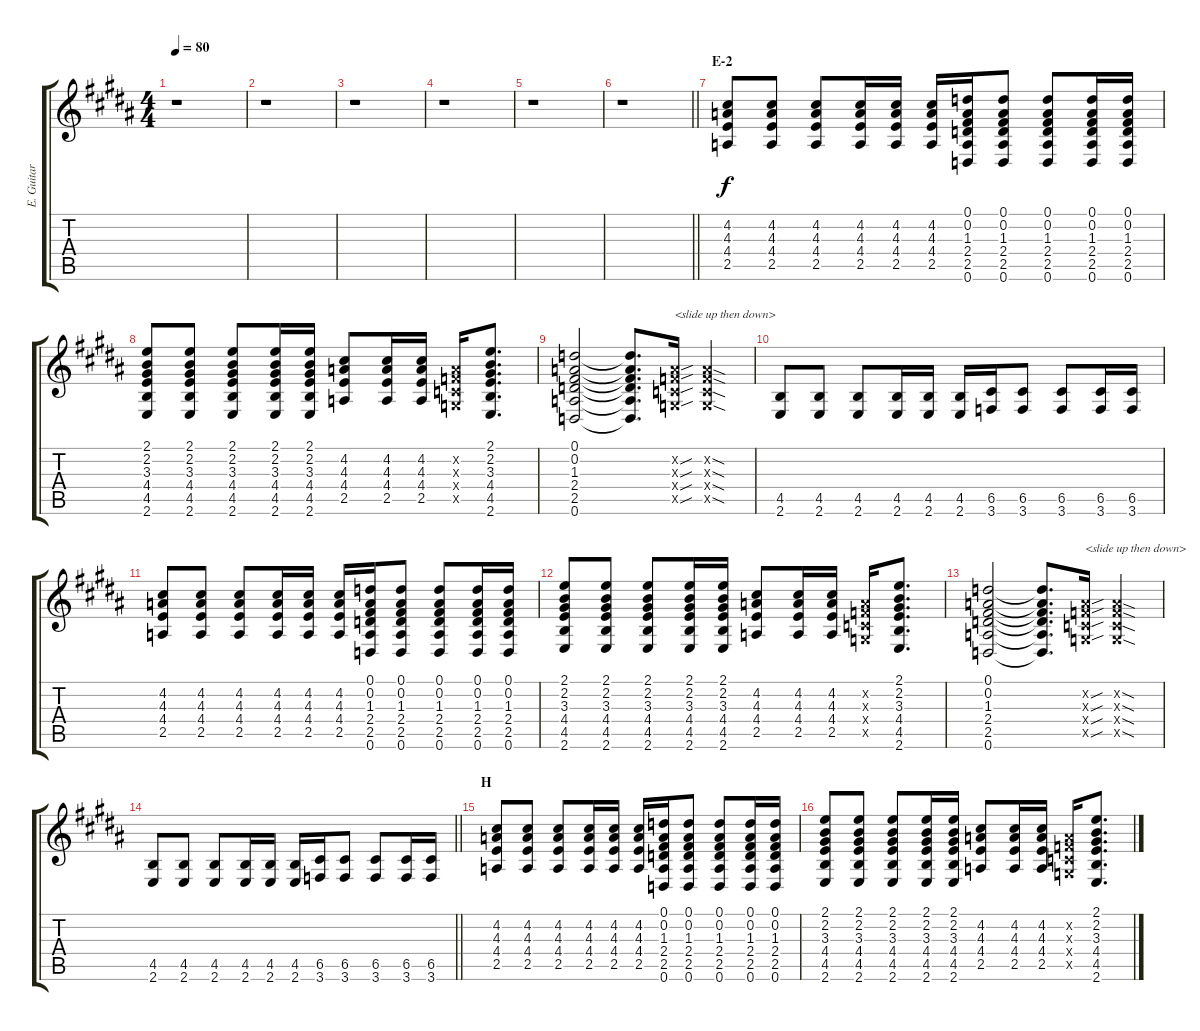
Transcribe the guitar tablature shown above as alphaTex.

\track ("E. Guitar III" "E. Guitar ") {instrument overdrivenguitar}
\staff {score tabs}
\tuning (D4 A3 F3 C3 G2 D2) {hide}
\ts (4 4)
\tempo 80
\clef g2
\ks b
r.1{dy f} |
r.1 |
r.1 |
r.1 |
r.1 |
\barLineRight lightlight
r.1 |
\section ("" "E-2")
(4.2 4.3 4.4 2.5).8 (4.2 4.3 4.4 2.5).8 (4.2 4.3 4.4 2.5).8 (4.2 4.3 4.4 2.5).16 (4.2 4.3 4.4 2.5).16 (4.2 4.3 4.4 2.5).16 (0.1 0.2 1.3 2.4 2.5 0.6).16 (0.1 0.2 1.3 2.4 2.5 0.6).8 (0.1 0.2 1.3 2.4 2.5 0.6).8 (0.1 0.2 1.3 2.4 2.5 0.6).16 (0.1 0.2 1.3 2.4 2.5 0.6).16 |
(2.1 2.2 3.3 4.4 4.5 2.6).8 (2.1 2.2 3.3 4.4 4.5 2.6).8 (2.1 2.2 3.3 4.4 4.5 2.6).8 (2.1 2.2 3.3 4.4 4.5 2.6).16 (2.1 2.2 3.3 4.4 4.5 2.6).16 (4.2 4.3 4.4 2.5).8 (4.2 4.3 4.4 2.5).16 (4.2 4.3 4.4 2.5).16 (0.2{x} 0.3{x} 0.4{x} 0.5{x}).16 (2.1 2.2 3.3 4.4 4.5 2.6).8{d} |
(0.1 0.2 1.3 2.4 2.5 0.6).2 (0.1{t} 0.2{t} 1.3{t} 2.4{t} 2.5{t} 0.6{t}).8{d} (0.2{sou x} 0.3{sou x} 0.4{sou x} 0.5{sou x}).16{txt "<slide up then down>"} (0.2{sod x} 0.3{sod x} 0.4{sod x} 0.5{sod x}).4 |
(4.5 2.6).8 (4.5 2.6).8 (4.5 2.6).8 (4.5 2.6).16 (4.5 2.6).16 (4.5 2.6).16 (6.5 3.6).16 (6.5 3.6).8 (6.5 3.6).8 (6.5 3.6).16 (6.5 3.6).16 |
(4.2 4.3 4.4 2.5).8 (4.2 4.3 4.4 2.5).8 (4.2 4.3 4.4 2.5).8 (4.2 4.3 4.4 2.5).16 (4.2 4.3 4.4 2.5).16 (4.2 4.3 4.4 2.5).16 (0.1 0.2 1.3 2.4 2.5 0.6).16 (0.1 0.2 1.3 2.4 2.5 0.6).8 (0.1 0.2 1.3 2.4 2.5 0.6).8 (0.1 0.2 1.3 2.4 2.5 0.6).16 (0.1 0.2 1.3 2.4 2.5 0.6).16 |
(2.1 2.2 3.3 4.4 4.5 2.6).8 (2.1 2.2 3.3 4.4 4.5 2.6).8 (2.1 2.2 3.3 4.4 4.5 2.6).8 (2.1 2.2 3.3 4.4 4.5 2.6).16 (2.1 2.2 3.3 4.4 4.5 2.6).16 (4.2 4.3 4.4 2.5).8 (4.2 4.3 4.4 2.5).16 (4.2 4.3 4.4 2.5).16 (0.2{x} 0.3{x} 0.4{x} 0.5{x}).16 (2.1 2.2 3.3 4.4 4.5 2.6).8{d} |
(0.1 0.2 1.3 2.4 2.5 0.6).2 (0.1{t} 0.2{t} 1.3{t} 2.4{t} 2.5{t} 0.6{t}).8{d} (0.2{sou x} 0.3{sou x} 0.4{sou x} 0.5{sou x}).16{txt "<slide up then down>"} (0.2{sod x} 0.3{sod x} 0.4{sod x} 0.5{sod x}).4 |
\barLineRight lightlight
(4.5 2.6).8 (4.5 2.6).8 (4.5 2.6).8 (4.5 2.6).16 (4.5 2.6).16 (4.5 2.6).16 (6.5 3.6).16 (6.5 3.6).8 (6.5 3.6).8 (6.5 3.6).16 (6.5 3.6).16 |
\section ("" "H")
(4.2 4.3 4.4 2.5).8 (4.2 4.3 4.4 2.5).8 (4.2 4.3 4.4 2.5).8 (4.2 4.3 4.4 2.5).16 (4.2 4.3 4.4 2.5).16 (4.2 4.3 4.4 2.5).16 (0.1 0.2 1.3 2.4 2.5 0.6).16 (0.1 0.2 1.3 2.4 2.5 0.6).8 (0.1 0.2 1.3 2.4 2.5 0.6).8 (0.1 0.2 1.3 2.4 2.5 0.6).16 (0.1 0.2 1.3 2.4 2.5 0.6).16 |
(2.1 2.2 3.3 4.4 4.5 2.6).8 (2.1 2.2 3.3 4.4 4.5 2.6).8 (2.1 2.2 3.3 4.4 4.5 2.6).8 (2.1 2.2 3.3 4.4 4.5 2.6).16 (2.1 2.2 3.3 4.4 4.5 2.6).16 (4.2 4.3 4.4 2.5).8 (4.2 4.3 4.4 2.5).16 (4.2 4.3 4.4 2.5).16 (0.2{x} 0.3{x} 0.4{x} 0.5{x}).16 (2.1 2.2 3.3 4.4 4.5 2.6).8{d}
